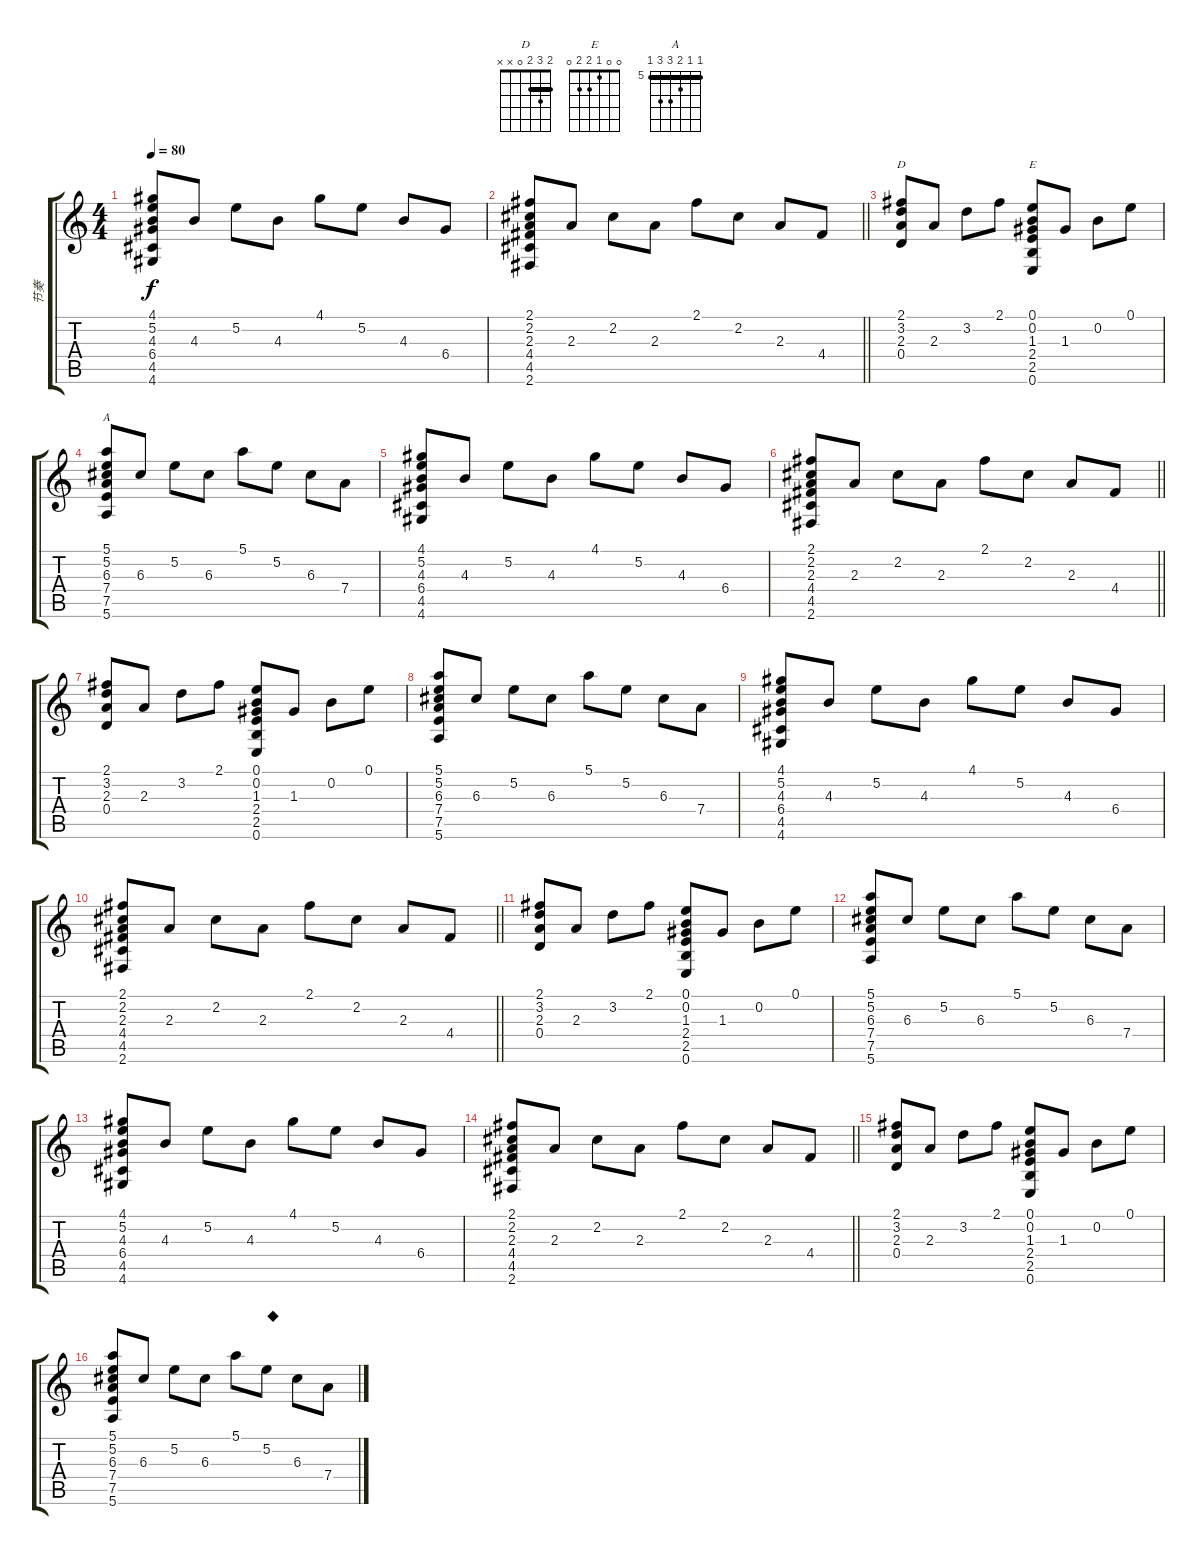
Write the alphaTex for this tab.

\track ("节奏  " "节奏  ") {instrument acousticguitarsteel}
\staff {score tabs}
\tuning (E4 B3 G3 D3 A2 E2) {hide}
\chord ("D" 2 3 2 0 x x) {barre 2}
\chord ("E" 0 0 1 2 2 0)
\chord ("A" 5 5 6 7 7 5) {firstfret 5 barre 5}
\ts (4 4)
\tempo 80
\clef g2
\ks c
(4.1 5.2 4.3 6.4 4.5 4.6).8{dy f} 4.3.8 5.2.8 4.3.8 4.1.8 5.2.8 4.3.8 6.4.8 |
\barLineRight lightlight
(2.1 2.2 2.3 4.4 4.5 2.6).8 2.3.8 2.2.8 2.3.8 2.1.8 2.2.8 2.3.8 4.4.8 |
(2.1 3.2 2.3 0.4).8{ch "D"} 2.3.8 3.2.8 2.1.8 (0.1 0.2 1.3 2.4 2.5 0.6).8{ch "E"} 1.3.8 0.2.8 0.1.8 |
(5.1 5.2 6.3 7.4 7.5 5.6).8{ch "A"} 6.3.8 5.2.8 6.3.8 5.1.8 5.2.8 6.3.8 7.4.8 |
(4.1 5.2 4.3 6.4 4.5 4.6).8 4.3.8 5.2.8 4.3.8 4.1.8 5.2.8 4.3.8 6.4.8 |
\barLineRight lightlight
(2.1 2.2 2.3 4.4 4.5 2.6).8 2.3.8 2.2.8 2.3.8 2.1.8 2.2.8 2.3.8 4.4.8 |
(2.1 3.2 2.3 0.4).8 2.3.8 3.2.8 2.1.8 (0.1 0.2 1.3 2.4 2.5 0.6).8 1.3.8 0.2.8 0.1.8 |
(5.1 5.2 6.3 7.4 7.5 5.6).8 6.3.8 5.2.8 6.3.8 5.1.8 5.2.8 6.3.8 7.4.8 |
(4.1 5.2 4.3 6.4 4.5 4.6).8 4.3.8 5.2.8 4.3.8 4.1.8 5.2.8 4.3.8 6.4.8 |
\barLineRight lightlight
(2.1 2.2 2.3 4.4 4.5 2.6).8 2.3.8 2.2.8 2.3.8 2.1.8 2.2.8 2.3.8 4.4.8 |
(2.1 3.2 2.3 0.4).8 2.3.8 3.2.8 2.1.8 (0.1 0.2 1.3 2.4 2.5 0.6).8 1.3.8 0.2.8 0.1.8 |
(5.1 5.2 6.3 7.4 7.5 5.6).8 6.3.8 5.2.8 6.3.8 5.1.8 5.2.8 6.3.8 7.4.8 |
(4.1 5.2 4.3 6.4 4.5 4.6).8 4.3.8 5.2.8 4.3.8 4.1.8 5.2.8 4.3.8 6.4.8 |
\barLineRight lightlight
(2.1 2.2 2.3 4.4 4.5 2.6).8 2.3.8 2.2.8 2.3.8 2.1.8 2.2.8 2.3.8 4.4.8 |
(2.1 3.2 2.3 0.4).8 2.3.8 3.2.8 2.1.8 (0.1 0.2 1.3 2.4 2.5 0.6).8 1.3.8 0.2.8 0.1.8 |
(5.1 5.2 6.3 7.4 7.5 5.6).8 6.3.8 5.2.8 6.3.8 5.1.8 5.2.8{txt "◆"} 6.3.8 7.4.8
